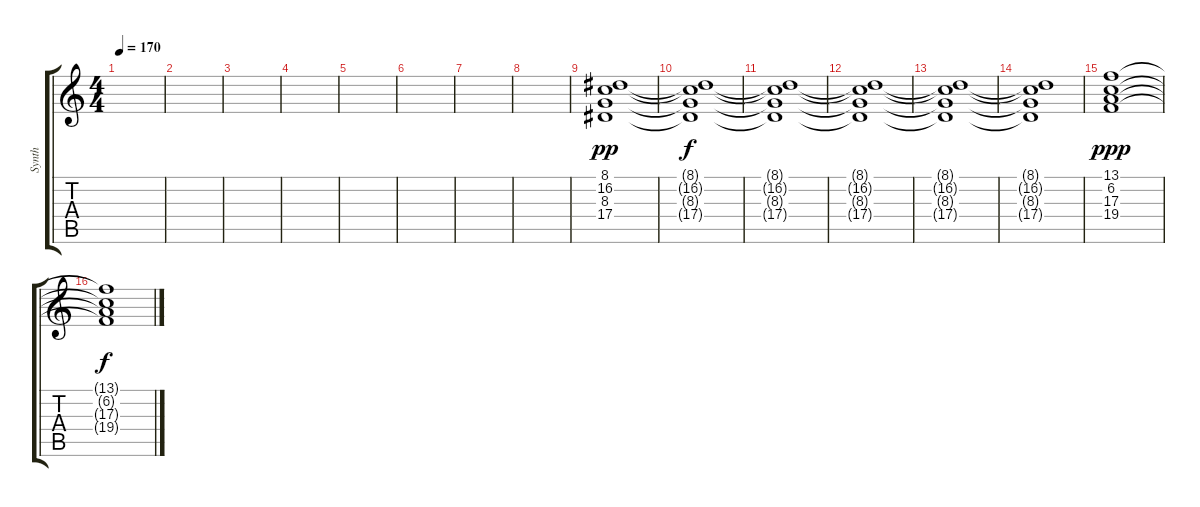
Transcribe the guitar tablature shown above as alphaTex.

\track ("Synth" "Synth") {instrument synthstrings1}
\staff {score tabs}
\tuning (E4 B3 G3 D3 A2 E2) {hide}
\ts (4 4)
\tempo 170
\clef g2
\ks c
|
|
|
|
|
|
|
|
(8.1 16.2 8.3 17.4).1{dy pp instrument pad4choir} |
(8.1{t} 16.2{t} 8.3{t} 17.4{t}).1{dy f} |
(8.1{t} 16.2{t} 8.3{t} 17.4{t}).1 |
(8.1{t} 16.2{t} 8.3{t} 17.4{t}).1 |
(8.1{t} 16.2{t} 8.3{t} 17.4{t}).1 |
(8.1{t} 16.2{t} 8.3{t} 17.4{t}).1 |
(13.1 6.2 17.3 19.4).1{dy ppp} |
(13.1{t} 6.2{t} 17.3{t} 19.4{t}).1{dy f}
